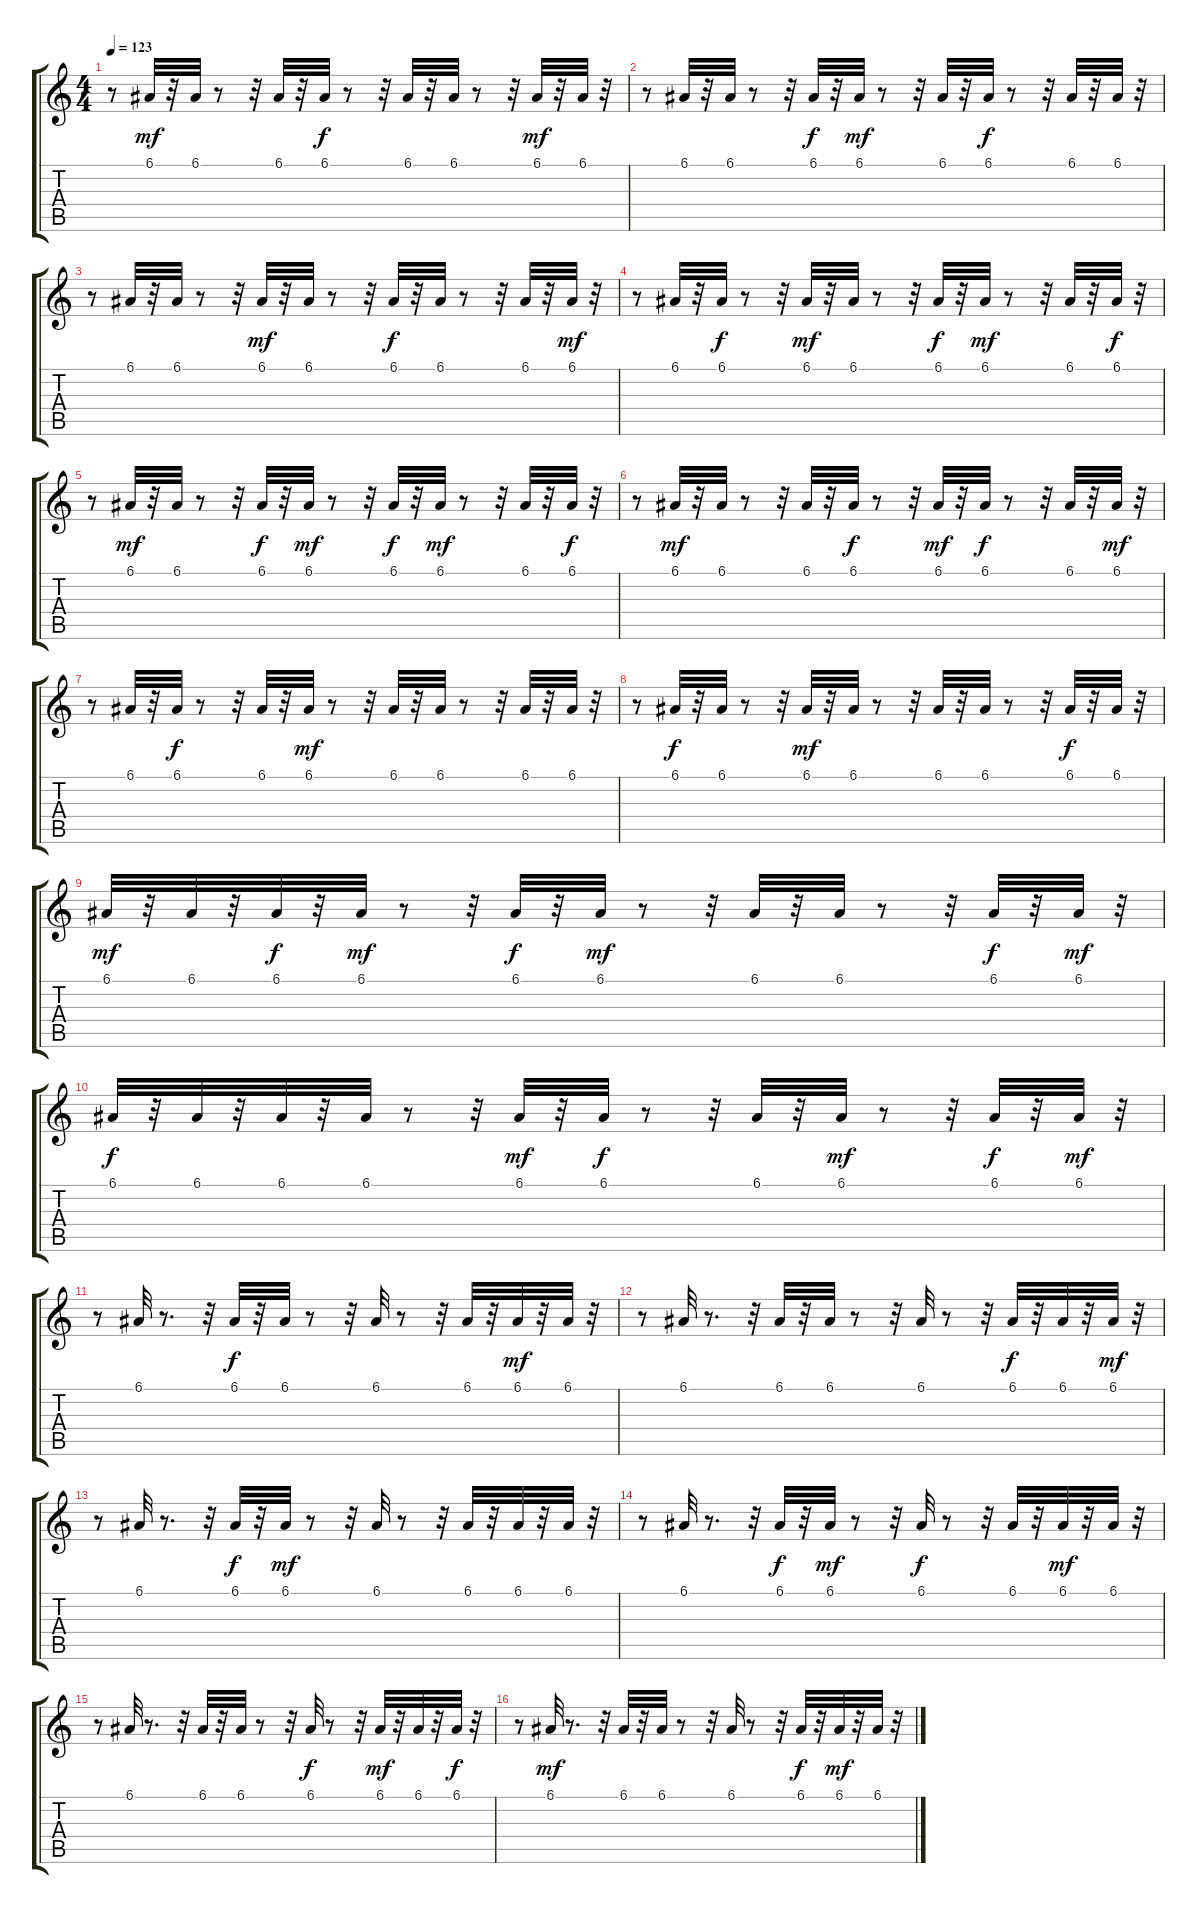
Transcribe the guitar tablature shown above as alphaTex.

\track "" {instrument pizzicatostrings}
\staff {score tabs}
\tuning (E4 B3 G3 D3 A2 E2) {hide}
\ts (4 4)
\tempo 123
\clef g2
\ks c
r.8{dy mf} 6.1.32 r.32 6.1.32 r.8 r.32 6.1.32 r.32 6.1.32{dy f} r.8 r.32 6.1.32 r.32 6.1.32 r.8 r.32 6.1.32{dy mf} r.32 6.1.32 r.32 |
r.8 6.1.32 r.32 6.1.32 r.8 r.32 6.1.32{dy f} r.32 6.1.32{dy mf} r.8 r.32 6.1.32 r.32 6.1.32{dy f} r.8 r.32 6.1.32 r.32 6.1.32 r.32 |
r.8 6.1.32 r.32 6.1.32 r.8 r.32 6.1.32{dy mf} r.32 6.1.32 r.8 r.32 6.1.32{dy f} r.32 6.1.32 r.8 r.32 6.1.32 r.32 6.1.32{dy mf} r.32 |
r.8 6.1.32 r.32 6.1.32{dy f} r.8 r.32 6.1.32{dy mf} r.32 6.1.32 r.8 r.32 6.1.32{dy f} r.32 6.1.32{dy mf} r.8 r.32 6.1.32 r.32 6.1.32{dy f} r.32 |
r.8 6.1.32{dy mf} r.32 6.1.32 r.8 r.32 6.1.32{dy f} r.32 6.1.32{dy mf} r.8 r.32 6.1.32{dy f} r.32 6.1.32{dy mf} r.8 r.32 6.1.32 r.32 6.1.32{dy f} r.32 |
r.8 6.1.32{dy mf} r.32 6.1.32 r.8 r.32 6.1.32 r.32 6.1.32{dy f} r.8 r.32 6.1.32{dy mf} r.32 6.1.32{dy f} r.8 r.32 6.1.32 r.32 6.1.32{dy mf} r.32 |
r.8 6.1.32 r.32 6.1.32{dy f} r.8 r.32 6.1.32 r.32 6.1.32{dy mf} r.8 r.32 6.1.32 r.32 6.1.32 r.8 r.32 6.1.32 r.32 6.1.32 r.32 |
r.8 6.1.32{dy f} r.32 6.1.32 r.8 r.32 6.1.32{dy mf} r.32 6.1.32 r.8 r.32 6.1.32 r.32 6.1.32 r.8 r.32 6.1.32{dy f} r.32 6.1.32 r.32 |
6.1.32{dy mf} r.32 6.1.32 r.32 6.1.32{dy f} r.32 6.1.32{dy mf} r.8 r.32 6.1.32{dy f} r.32 6.1.32{dy mf} r.8 r.32 6.1.32 r.32 6.1.32 r.8 r.32 6.1.32{dy f} r.32 6.1.32{dy mf} r.32 |
6.1.32{dy f} r.32 6.1.32 r.32 6.1.32 r.32 6.1.32 r.8 r.32 6.1.32{dy mf} r.32 6.1.32{dy f} r.8 r.32 6.1.32 r.32 6.1.32{dy mf} r.8 r.32 6.1.32{dy f} r.32 6.1.32{dy mf} r.32 |
r.8 6.1.32 r.8{d} r.32 6.1.32{dy f} r.32 6.1.32 r.8 r.32 6.1.32 r.8 r.32 6.1.32 r.32 6.1.32{dy mf} r.32 6.1.32 r.32 |
r.8 6.1.32 r.8{d} r.32 6.1.32 r.32 6.1.32 r.8 r.32 6.1.32 r.8 r.32 6.1.32{dy f} r.32 6.1.32 r.32 6.1.32{dy mf} r.32 |
r.8 6.1.32 r.8{d} r.32 6.1.32{dy f} r.32 6.1.32{dy mf} r.8 r.32 6.1.32 r.8 r.32 6.1.32 r.32 6.1.32 r.32 6.1.32 r.32 |
r.8 6.1.32 r.8{d} r.32 6.1.32{dy f} r.32 6.1.32{dy mf} r.8 r.32 6.1.32{dy f} r.8 r.32 6.1.32 r.32 6.1.32{dy mf} r.32 6.1.32 r.32 |
r.8 6.1.32 r.8{d} r.32 6.1.32 r.32 6.1.32 r.8 r.32 6.1.32{dy f} r.8 r.32 6.1.32{dy mf} r.32 6.1.32 r.32 6.1.32{dy f} r.32 |
r.8 6.1.32{dy mf} r.8{d} r.32 6.1.32 r.32 6.1.32 r.8 r.32 6.1.32 r.8 r.32 6.1.32{dy f} r.32 6.1.32{dy mf} r.32 6.1.32 r.32
